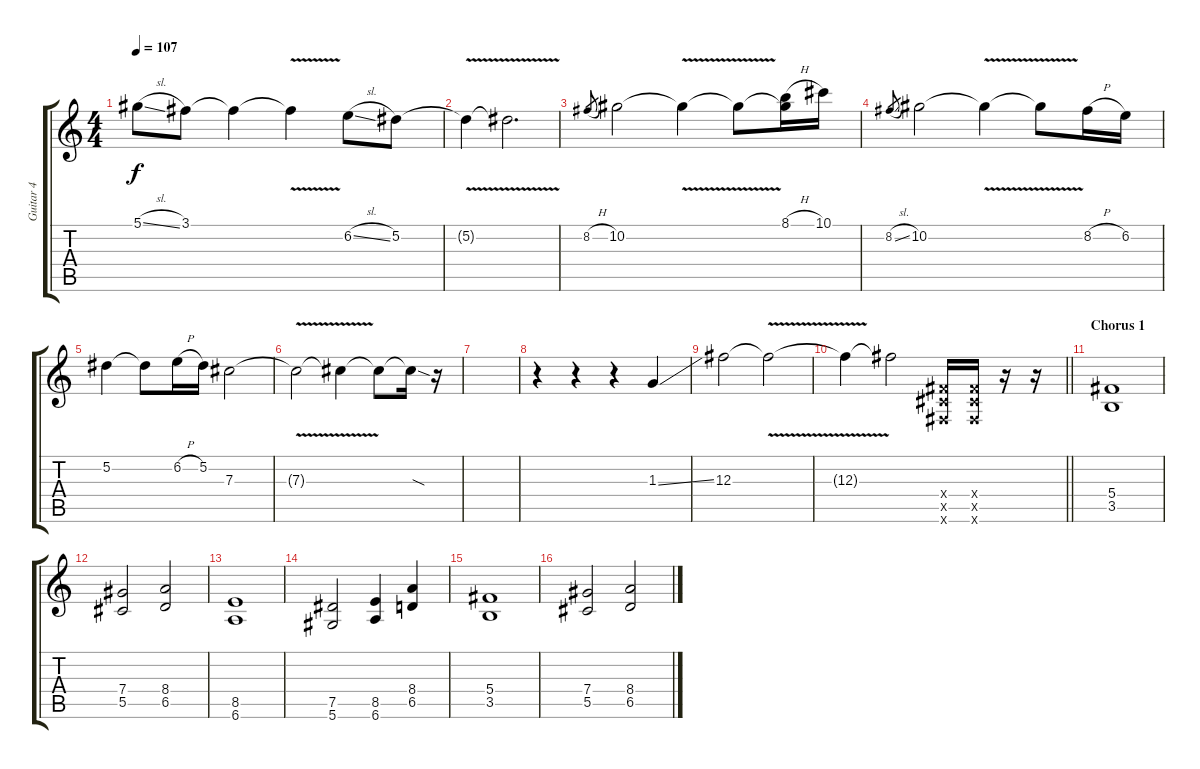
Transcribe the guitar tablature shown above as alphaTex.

\track ("Guitar 4" "Guitar 4") {instrument overdrivenguitar}
\staff {score tabs}
\tuning (Eb4 Bb3 Gb3 Db3 Ab2 Eb2) {hide}
\ts (4 4)
\tempo 107
\clef g2
\ks c
5.1{sl}.8{dy f} 3.1.8 3.1{t}.4 3.1{v t}.4 6.2{sl}.8 5.2.8 |
5.2{v t}.4 5.2{t}.2{d} |
8.2{h}.8{gr} 10.2.2 10.2{v t}.4 10.2{t}.8 (8.1{h} 10.2{t}).16 10.1.16 |
8.2{sl}.8{gr} 10.2.2 10.2{v t}.4 10.2{t}.8 8.2{h}.16 6.2.16 |
5.2.4 5.2{t}.8 6.2{h}.16 5.2.16 7.3.2 |
7.3{v t}.2 7.3{t}.4 7.3{t}.8 7.3{sod t}.16 r.16 |
|
r.4 r.4 r.4 1.3{ss}.4 |
12.3.2 12.3{v t}.2 |
\barLineRight lightlight
12.3{t}.4{volume 4} 12.3{t}.2 (5.4{x} 5.5{x} 3.6{x}).16{volume 13 instrument distortionguitar} (5.4{x} 5.5{x} 3.6{x}).16 r.16 r.16 |
\section ("" "Chorus 1")
(5.4 3.5).1 |
(7.4 5.5).2 (8.4 6.5).2 |
(8.5 6.6).1 |
(7.5 5.6).2 (8.5 6.6).4 (8.4 6.5).4 |
(5.4 3.5).1 |
(7.4 5.5).2 (8.4 6.5).2
